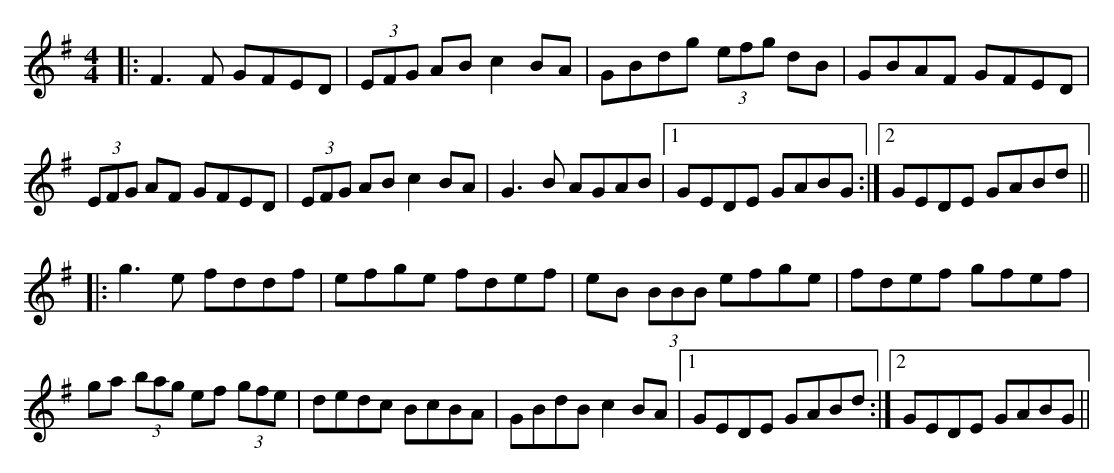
X:1
M:4/4
K:G
|:F3F GFED|(3EFG AB c2 BA|GBdg (3efg dB|GBAF GFED|
(3EFG AF GFED|(3EFG AB c2BA|G3B AGAB|1 GEDE GABG:|2 GEDE GABd||
|:g3e fddf|efge fdef|eB (3BBB efge|fdef gfef|
ga (3bag ef (3gfe|dedc BcBA|GBdB c2 BA|1 GEDE GABd:|2 GEDE GABG||
